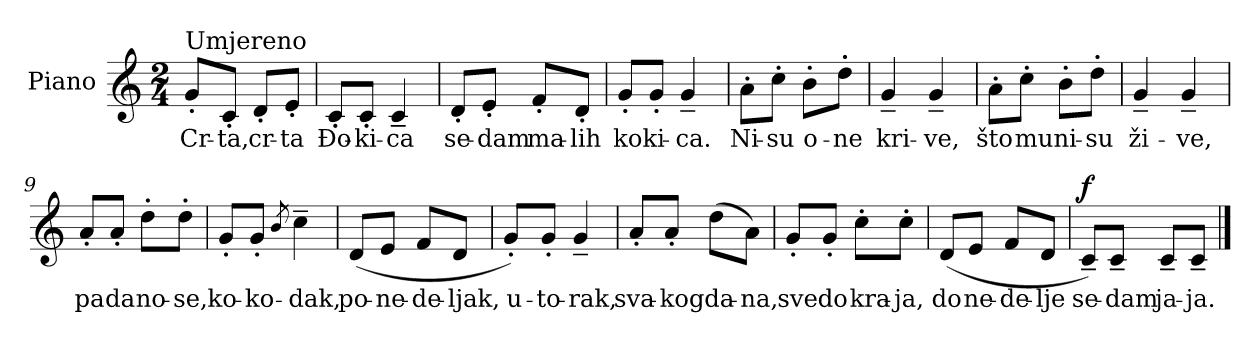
**kern	**text	**dynam
*part1	*part1	*part1
*staff1	*staff1	*staff1
*I"Piano	*	*
*I'Pno.	*	*
*clefG2	*	*
*k[]	*	*
*M2/4	*	*
*MM88	*	*
=1	=1	=1
!LO:TX:t=Umjereno	!	!
!	!LO:LY:b	!
8g'/L	Cr-	.
!	!LO:LY:b	!
8c'/J	-ta,	.
!	!LO:LY:b	!
8d'/L	cr-	.
!	!LO:LY:b	!
8e'/J	-ta	.
=2	=2	=2
!	!LO:LY:b	!
8c'/L	Đo-	.
!	!LO:LY:b	!
8c'/J	-ki-	.
!	!LO:LY:b	!
4c~/	-ca	.
=3	=3	=3
!	!LO:LY:b	!
8d'/L	se-	.
!	!LO:LY:b	!
8e'/J	-dam	.
!	!LO:LY:b	!
8f'/L	ma-	.
!	!LO:LY:b	!
8d'/J	-lih	.
=4	=4	=4
!	!LO:LY:b	!
8g'/L	koki-	.
8g'/J	.	.
!	!LO:LY:b	!
4g~/	-ca.	.
=5	=5	=5
!	!LO:LY:b	!
8a'\L	Ni-	.
!	!LO:LY:b	!
8cc'\J	-su	.
!	!LO:LY:b	!
8b'\L	o-	.
!	!LO:LY:b	!
8dd'\J	-ne	.
=6	=6	=6
!	!LO:LY:b	!
4g~/	kri-	.
!	!LO:LY:b	!
4g~/	-ve,	.
=7	=7	=7
!	!LO:LY:b	!
8a'\L	što	.
!	!LO:LY:b	!
8cc'\J	mu	.
!	!LO:LY:b	!
8b'\L	ni-	.
!	!LO:LY:b	!
8dd'\J	-su	.
!!LO:LB:g=z
=8	=8	=8
!	!LO:LY:b	!
4g~/	ži-	.
!	!LO:LY:b	!
4g~/	-ve,	.
=9	=9	=9
!	!LO:LY:b	!
8a'/L	pa	.
!	!LO:LY:b	!
8a'/J	da	.
!	!LO:LY:b	!
8dd'\L	no-	.
!	!LO:LY:b	!
8dd'\J	-se,	.
=10	=10	=10
!	!LO:LY:b	!
8g'/L	ko-	.
!	!LO:LY:b	!
8g'/J	-ko-	.
8qb/	.	.
!	!LO:LY:b	!
4cc~\	-dak,	.
=11	=11	=11
!	!LO:LY:b	!
(<8d/L	po-	.
!	!LO:LY:b	!
8e/J	-ne-	.
!	!LO:LY:b	!
8f/L	-de-	.
!	!LO:LY:b	!
8d/J	-ljak,	.
=12	=12	=12
!	!LO:LY:b	!
8g'/L)	u-	.
!	!LO:LY:b	!
8g'/J	-to-	.
!	!LO:LY:b	!
4g~/	-rak,	.
=13	=13	=13
!	!LO:LY:b	!
8a'/L	sva-	.
!	!LO:LY:b	!
8a'/J	-kog	.
!	!LO:LY:b	!
(>8dd\L	da-	.
!	!LO:LY:b	!
8a\J)	-na,	.
=14	=14	=14
!	!LO:LY:b	!
8g'/L	sve	.
!	!LO:LY:b	!
8g'/J	do	.
!	!LO:LY:b	!
8cc'\L	kra-	.
!	!LO:LY:b	!
8cc'\J	-ja,	.
!!LO:LB:g=z
=15	=15	=15
!	!LO:LY:b	!
(<8d/L	do	.
!	!LO:LY:b	!
8e/J	ne-	.
!	!LO:LY:b	!
8f/L	-de-	.
!	!LO:LY:b	!
8d/J	-lje	.
=16	=16	=16
!	!LO:LY:b	!LO:DY:b
8c~/L)	se-	f
!	!LO:LY:b	!
8c~/J	-dam	.
!	!LO:LY:b	!
8c~/L	ja-	.
!	!LO:LY:b	!
8c~/J	-ja.	.
==	==	==
*-	*-	*-
